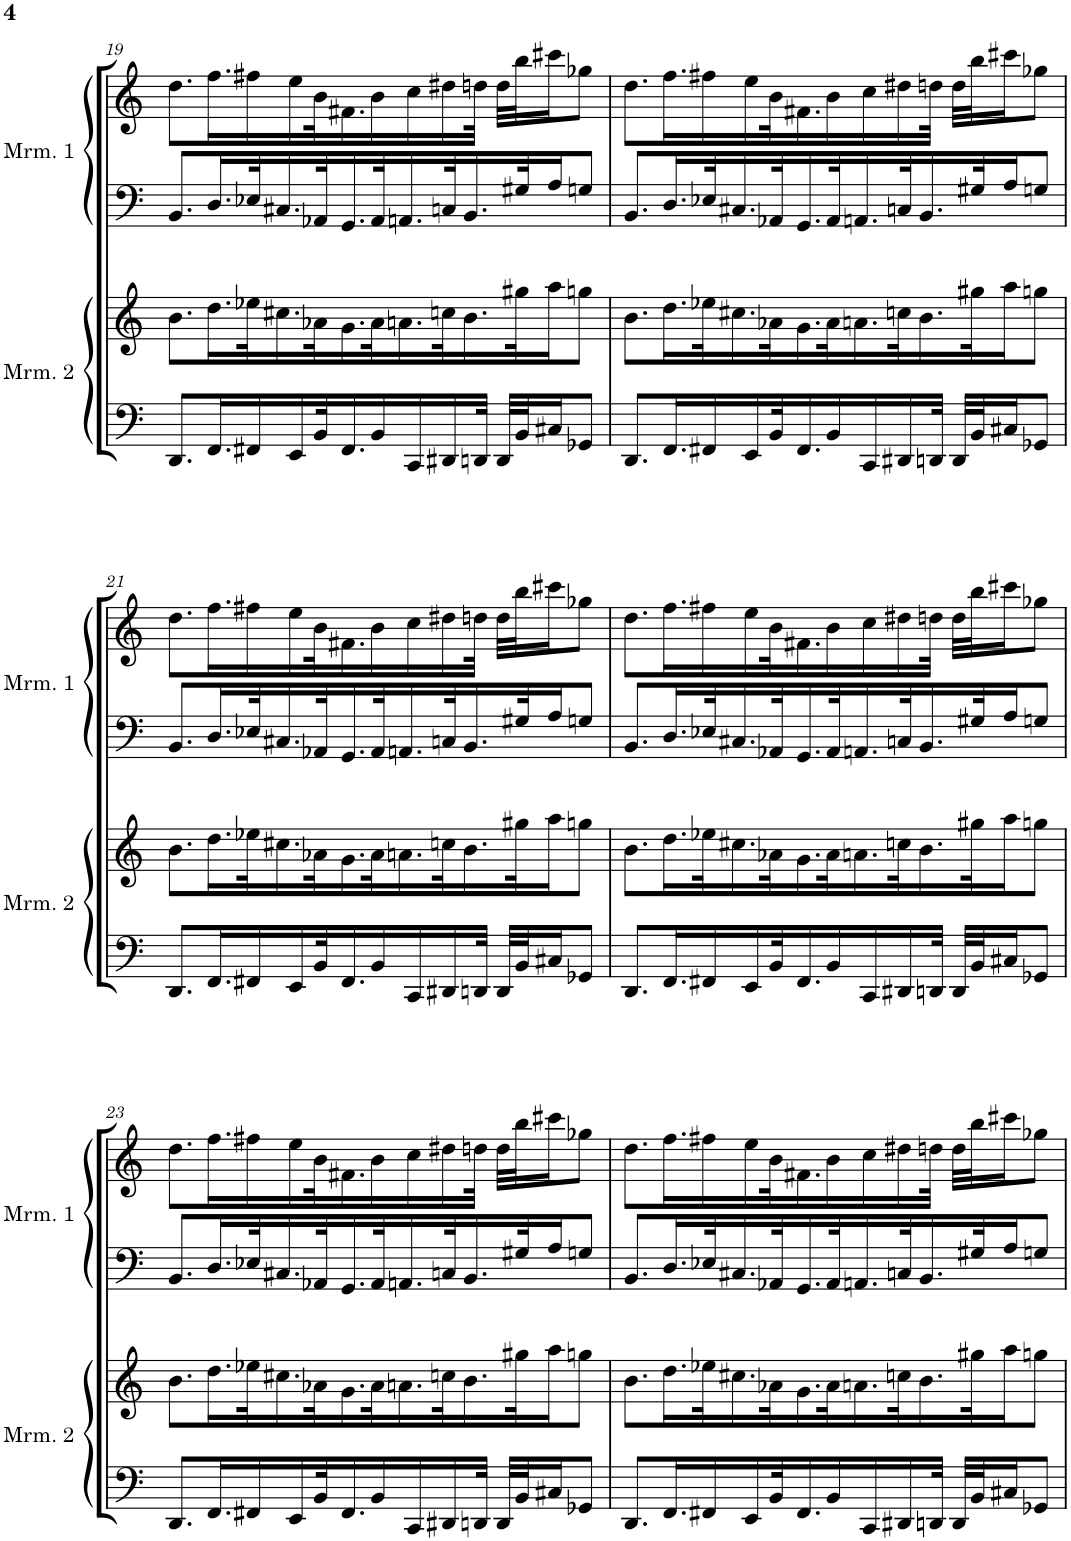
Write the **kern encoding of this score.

**kern	**kern	**kern	**kern
*part4	*part3	*part2	*part1
*staff4	*staff3	*staff2	*staff1
*I"Marimba 2	*I"Marimba 2	*I"Marimba 1	*I"Marimba 1
*I'Mrm. 2	*I'Mrm. 2	*I'Mrm. 1	*I'Mrm. 1
!!LO:PB:g=z
*clefF4	*clefG2	*clefF4	*clefG2
*k[]	*k[]	*k[]	*k[]
*M4/4	*M4/4	*M4/4	*M4/4
=19	=19	=19	=19
8.DD/L	8.b\L	8.BB/L	8.dd\L
16.FF/L	16.dd\L	16.D/L	16.ff\L
16FF#X/	32ee-X\K	32E-X/K	16ff#X\
.	16.cc#X\	16.C#X/	.
16EE/	.	.	16ee\
32BB/K	32a-X\K	32AA-X/K	32b\K
16.FF#/	16.g\	16.GG/	16.f#X\
16BB/	32a-\K	32AA-/K	16b\
.	16.an\	16.AAn/	.
16CC/	.	.	16cc\
16DD#X/	32ccn\K	32Cn/K	16dd#X\
.	16.b\	16.BB/	.
32DDn/JJk	.	.	32ddn\JJk
32DD/LLL	.	.	32dd\LLL
32BB/J	32gg#X\K	32G#X/K	32bb\J
16C#X/J	16aa\J	16A/J	16ccc#X\J
8GG-X/J	8ggn\J	8Gn/J	8gg-X\J
=20	=20	=20	=20
8.DD/L	8.b\L	8.BB/L	8.dd\L
16.FF/L	16.dd\L	16.D/L	16.ff\L
16FF#X/	32ee-X\K	32E-X/K	16ff#X\
.	16.cc#X\	16.C#X/	.
16EE/	.	.	16ee\
32BB/K	32a-X\K	32AA-X/K	32b\K
16.FF#/	16.g\	16.GG/	16.f#X\
16BB/	32a-\K	32AA-/K	16b\
.	16.an\	16.AAn/	.
16CC/	.	.	16cc\
16DD#X/	32ccn\K	32Cn/K	16dd#X\
.	16.b\	16.BB/	.
32DDn/JJk	.	.	32ddn\JJk
32DD/LLL	.	.	32dd\LLL
32BB/J	32gg#X\K	32G#X/K	32bb\J
16C#X/J	16aa\J	16A/J	16ccc#X\J
8GG-X/J	8ggn\J	8Gn/J	8gg-X\J
!!LO:LB:g=z
=21	=21	=21	=21
8.DD/L	8.b\L	8.BB/L	8.dd\L
16.FF/L	16.dd\L	16.D/L	16.ff\L
16FF#X/	32ee-X\K	32E-X/K	16ff#X\
.	16.cc#X\	16.C#X/	.
16EE/	.	.	16ee\
32BB/K	32a-X\K	32AA-X/K	32b\K
16.FF#/	16.g\	16.GG/	16.f#X\
16BB/	32a-\K	32AA-/K	16b\
.	16.an\	16.AAn/	.
16CC/	.	.	16cc\
16DD#X/	32ccn\K	32Cn/K	16dd#X\
.	16.b\	16.BB/	.
32DDn/JJk	.	.	32ddn\JJk
32DD/LLL	.	.	32dd\LLL
32BB/J	32gg#X\K	32G#X/K	32bb\J
16C#X/J	16aa\J	16A/J	16ccc#X\J
8GG-X/J	8ggn\J	8Gn/J	8gg-X\J
=22	=22	=22	=22
8.DD/L	8.b\L	8.BB/L	8.dd\L
16.FF/L	16.dd\L	16.D/L	16.ff\L
16FF#X/	32ee-X\K	32E-X/K	16ff#X\
.	16.cc#X\	16.C#X/	.
16EE/	.	.	16ee\
32BB/K	32a-X\K	32AA-X/K	32b\K
16.FF#/	16.g\	16.GG/	16.f#X\
16BB/	32a-\K	32AA-/K	16b\
.	16.an\	16.AAn/	.
16CC/	.	.	16cc\
16DD#X/	32ccn\K	32Cn/K	16dd#X\
.	16.b\	16.BB/	.
32DDn/JJk	.	.	32ddn\JJk
32DD/LLL	.	.	32dd\LLL
32BB/J	32gg#X\K	32G#X/K	32bb\J
16C#X/J	16aa\J	16A/J	16ccc#X\J
8GG-X/J	8ggn\J	8Gn/J	8gg-X\J
!!LO:LB:g=z
=23	=23	=23	=23
8.DD/L	8.b\L	8.BB/L	8.dd\L
16.FF/L	16.dd\L	16.D/L	16.ff\L
16FF#X/	32ee-X\K	32E-X/K	16ff#X\
.	16.cc#X\	16.C#X/	.
16EE/	.	.	16ee\
32BB/K	32a-X\K	32AA-X/K	32b\K
16.FF#/	16.g\	16.GG/	16.f#X\
16BB/	32a-\K	32AA-/K	16b\
.	16.an\	16.AAn/	.
16CC/	.	.	16cc\
16DD#X/	32ccn\K	32Cn/K	16dd#X\
.	16.b\	16.BB/	.
32DDn/JJk	.	.	32ddn\JJk
32DD/LLL	.	.	32dd\LLL
32BB/J	32gg#X\K	32G#X/K	32bb\J
16C#X/J	16aa\J	16A/J	16ccc#X\J
8GG-X/J	8ggn\J	8Gn/J	8gg-X\J
=24	=24	=24	=24
8.DD/L	8.b\L	8.BB/L	8.dd\L
16.FF/L	16.dd\L	16.D/L	16.ff\L
16FF#X/	32ee-X\K	32E-X/K	16ff#X\
.	16.cc#X\	16.C#X/	.
16EE/	.	.	16ee\
32BB/K	32a-X\K	32AA-X/K	32b\K
16.FF#/	16.g\	16.GG/	16.f#X\
16BB/	32a-\K	32AA-/K	16b\
.	16.an\	16.AAn/	.
16CC/	.	.	16cc\
16DD#X/	32ccn\K	32Cn/K	16dd#X\
.	16.b\	16.BB/	.
32DDn/JJk	.	.	32ddn\JJk
32DD/LLL	.	.	32dd\LLL
32BB/J	32gg#X\K	32G#X/K	32bb\J
16C#X/J	16aa\J	16A/J	16ccc#X\J
8GG-X/J	8ggn\J	8Gn/J	8gg-X\J
=	=	=	=
*-	*-	*-	*-
